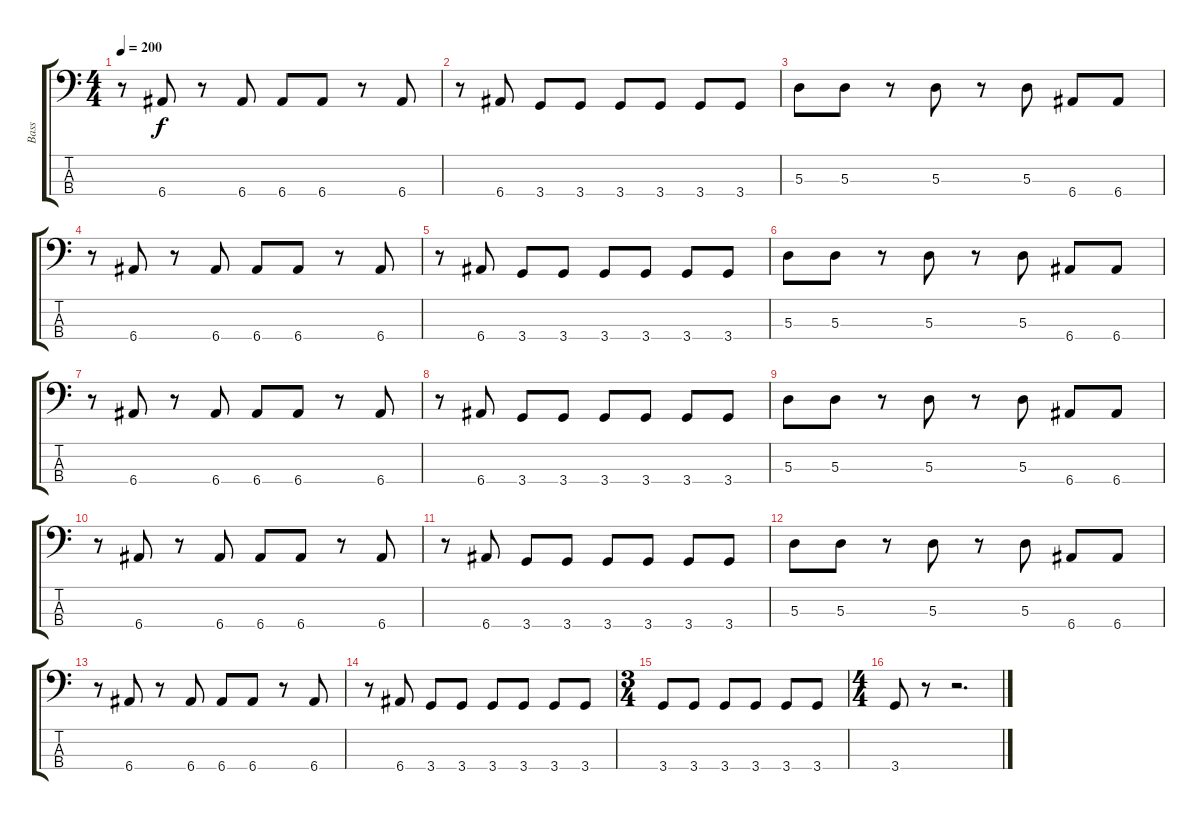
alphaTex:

\track ("Bass" "Bass") {instrument electricbassfinger}
\staff {score tabs}
\tuning (G2 D2 A1 E1) {hide}
\ts (4 4)
\tempo 200
\clef f4
\ks c
r.8{dy f} 6.4.8 r.8 6.4.8 6.4.8 6.4.8 r.8 6.4.8 |
r.8 6.4.8 3.4.8 3.4.8 3.4.8 3.4.8 3.4.8 3.4.8 |
5.3.8 5.3.8 r.8 5.3.8 r.8 5.3.8 6.4.8 6.4.8 |
r.8 6.4.8 r.8 6.4.8 6.4.8 6.4.8 r.8 6.4.8 |
r.8 6.4.8 3.4.8 3.4.8 3.4.8 3.4.8 3.4.8 3.4.8 |
5.3.8 5.3.8 r.8 5.3.8 r.8 5.3.8 6.4.8 6.4.8 |
r.8 6.4.8 r.8 6.4.8 6.4.8 6.4.8 r.8 6.4.8 |
r.8 6.4.8 3.4.8 3.4.8 3.4.8 3.4.8 3.4.8 3.4.8 |
5.3.8 5.3.8 r.8 5.3.8 r.8 5.3.8 6.4.8 6.4.8 |
r.8 6.4.8 r.8 6.4.8 6.4.8 6.4.8 r.8 6.4.8 |
r.8 6.4.8 3.4.8 3.4.8 3.4.8 3.4.8 3.4.8 3.4.8 |
5.3.8 5.3.8 r.8 5.3.8 r.8 5.3.8 6.4.8 6.4.8 |
r.8 6.4.8 r.8 6.4.8 6.4.8 6.4.8 r.8 6.4.8 |
r.8 6.4.8 3.4.8 3.4.8 3.4.8 3.4.8 3.4.8 3.4.8 |
\ts (3 4)
3.4.8 3.4.8 3.4.8 3.4.8 3.4.8 3.4.8 |
\ts (4 4)
3.4.8 r.8 r.2{d}
